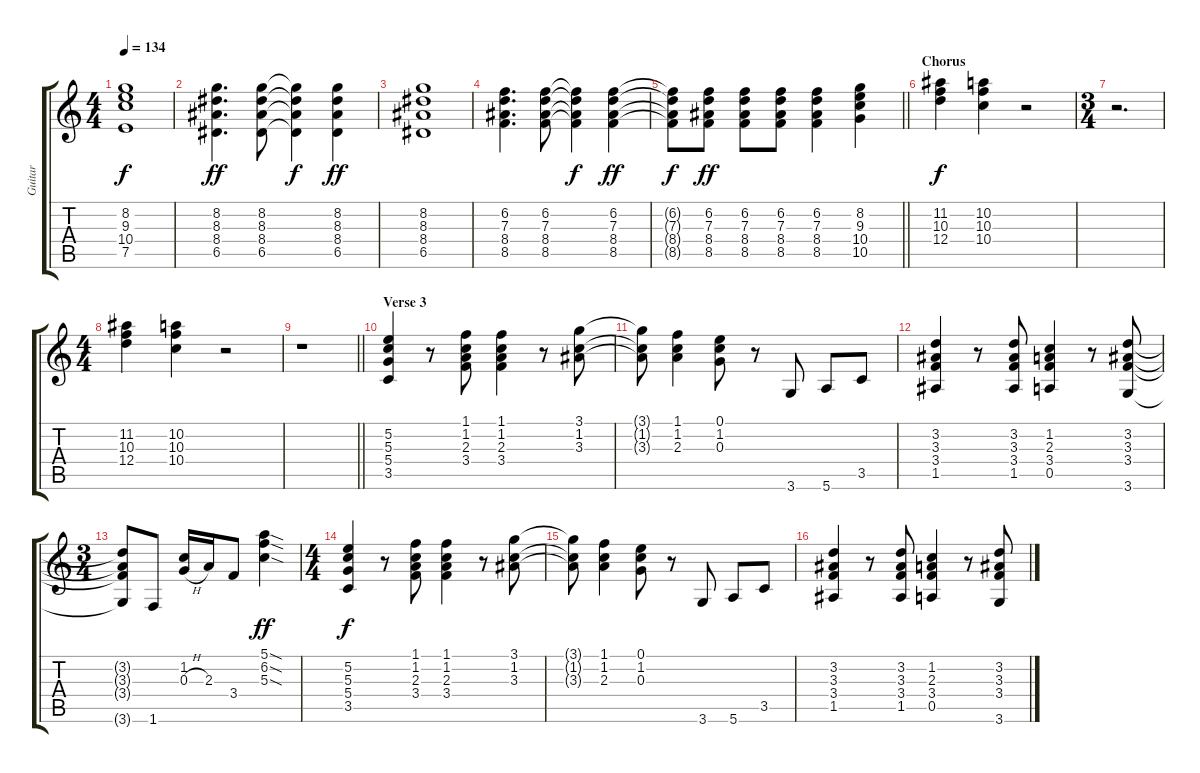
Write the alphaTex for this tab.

\track ("Guitar" "Guitar") {solo instrument electricguitarclean}
\staff {score tabs}
\tuning (E4 B3 G3 D3 A2 E2) {hide}
\ts (4 4)
\tempo 134
\clef g2
\ks c
(8.2{t} 9.3{t} 10.4{t} 7.5{t}).1{dy f} |
(8.2 8.3 8.4 6.5).4{d dy ff instrument electricguitarclean} (8.2 8.3 8.4 6.5).8 (8.2{t} 8.3{t} 8.4{t} 6.5{t}).4{dy f} (8.2 8.3 8.4 6.5).4{dy ff} |
(8.2 8.3 8.4 6.5).1 |
(6.2 7.3 8.4 8.5).4{d} (6.2 7.3 8.4 8.5).8 (6.2{t} 7.3{t} 8.4{t} 8.5{t}).4{dy f} (6.2 7.3 8.4 8.5).4{dy ff} |
\barLineRight lightlight
(6.2{t} 7.3{t} 8.4{t} 8.5{t}).8{dy f} (6.2 7.3 8.4 8.5).8{dy ff instrument overdrivenguitar} (6.2 7.3 8.4 8.5).8 (6.2 7.3 8.4 8.5).8 (6.2 7.3 8.4 8.5).4 (8.2 9.3 10.4 10.5).4 |
\section ("" "Chorus")
(11.2 10.3 12.4).4{dy f} (10.2 10.3 10.4).4 r.2 |
\ts (3 4)
r.2{d} |
\ts (4 4)
(11.2 10.3 12.4).4 (10.2 10.3 10.4).4 r.2 |
\barLineRight lightlight
r.1 |
\section ("" "Verse 3")
(5.2 5.3 5.4 3.5).4{instrument electricguitarclean} r.8 (1.1 1.2 2.3 3.4).8 (1.1 1.2 2.3 3.4).4 r.8 (3.1 1.2 3.3).8 |
(3.1{t} 1.2{t} 3.3{t}).8 (1.1 1.2 2.3).4 (0.1 1.2 0.3).8 r.8 3.6.8 5.6.8 3.5.8 |
(3.2 3.3 3.4 1.5).4 r.8 (3.2 3.3 3.4 1.5).8 (1.2 2.3 3.4 0.5).4 r.8 (3.2 3.3 3.4 3.6).8 |
\ts (3 4)
(3.2{t} 3.3{t} 3.4{t} 3.6{t}).8 1.6.8 (1.2 0.3{h}).16 2.3.16 3.4.8 (5.1{sod} 6.2{sod} 5.3{sod}).4{dy ff} |
\ts (4 4)
(5.2 5.3 5.4 3.5).4{dy f} r.8 (1.1 1.2 2.3 3.4).8 (1.1 1.2 2.3 3.4).4 r.8 (3.1 1.2 3.3).8 |
(3.1{t} 1.2{t} 3.3{t}).8 (1.1 1.2 2.3).4 (0.1 1.2 0.3).8 r.8 3.6.8 5.6.8 3.5.8 |
(3.2 3.3 3.4 1.5).4 r.8 (3.2 3.3 3.4 1.5).8 (1.2 2.3 3.4 0.5).4 r.8 (3.2 3.3 3.4 3.6).8
